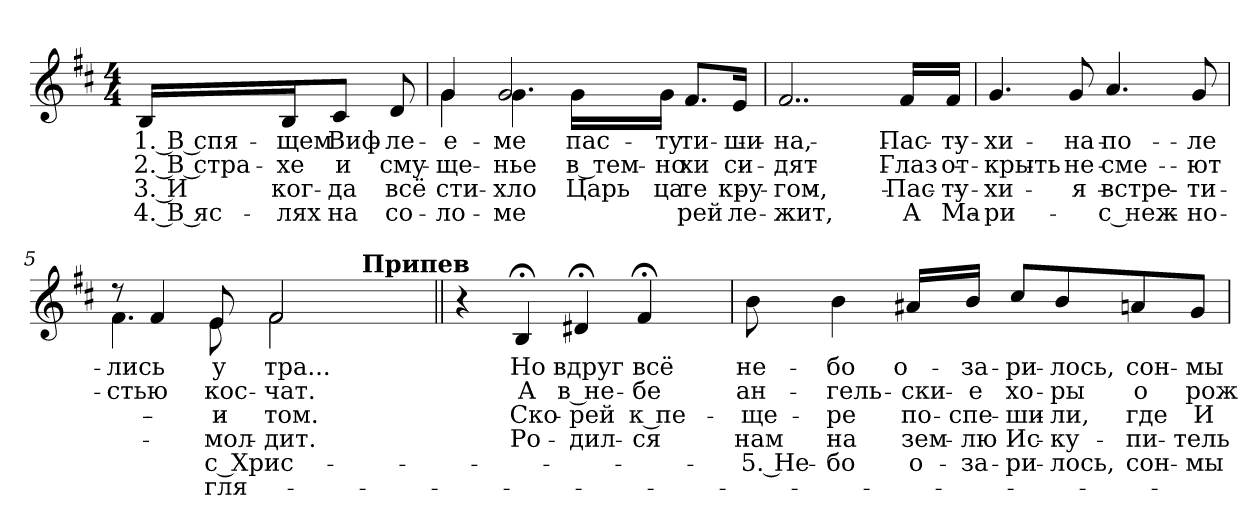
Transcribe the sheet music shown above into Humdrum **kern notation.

**kern	**text	**text	**text	**text	**text	**text
*part1	*part1	*part1	*part1	*part1	*part1	*part1
*staff1	*staff1	*staff1	*staff1	*staff1	*staff1	*staff1
!!LO:PB:g=z
*clefG2	*	*	*	*	*	*
*k[f#c#]	*	*	*	*	*	*
*D:	*	*	*	*	*	*
*M4/4	*	*	*	*	*	*
=1	=1	=1	=1	=1	=1	=1
!	!LO:LY:b:color=#000000	!LO:LY:b:color=#000000	!LO:LY:b:color=#000000	!LO:LY:b:color=#000000	!	!
16Bi/LL	1. В спя-	2. В стра-	3. И	4. В яс-	.	.
!	!LO:LY:b:color=#000000	!LO:LY:b:color=#000000	!LO:LY:b:color=#000000	!LO:LY:b:color=#000000	!	!
16Bi/J	-щем	-хе	ког-	-лях	.	.
!	!LO:LY:b:color=#000000	!LO:LY:b:color=#000000	!LO:LY:b:color=#000000	!LO:LY:b:color=#000000	!	!
8c#i/J	Виф-	и	-да	на	.	.
!	!LO:LY:b:color=#000000	!LO:LY:b:color=#000000	!LO:LY:b:color=#000000	!LO:LY:b:color=#000000	!	!
8di/	-ле-	сму-	всё	со-	.	.
=2	=2	=2	=2	=2	=2	=2
*^	*	*	*	*	*	*
!	!	!LO:LY:b:color=#000000	!LO:LY:b:color=#000000	!LO:LY:b:color=#000000	!LO:LY:b:color=#000000	!	!
4gi/	4gi\	-е-	-ще-	сти-	-ло-	.	.
!	!	!LO:LY:b:color=#000000	!LO:LY:b:color=#000000	!LO:LY:b:color=#000000	!LO:LY:b:color=#000000	!	!
2gi/	4.gi\	-ме	-нье	-хло	-ме	.	.
!	!	!LO:LY:b:color=#000000	!LO:LY:b:color=#000000	!LO:LY:b:color=#000000	!	!	!
.	16gi\LL	пас-	в тем-	Царь	.	.	.
!	!	!LO:LY:b:color=#000000	!LO:LY:b:color=#000000	!LO:LY:b:color=#000000	!	!	!
.	16gi\JJ	-ту-	-но-	ца-	.	.	.
!	!	!LO:LY:b:color=#000000	!LO:LY:b:color=#000000	!LO:LY:b:color=#000000	!LO:LY:b:color=#000000	!	!
8.f#i/L	4ryy	ти-	-хи	-те	-рей	.	.
!	!	!LO:LY:b:color=#000000	!LO:LY:b:color=#000000	!LO:LY:b:color=#000000	!LO:LY:b:color=#000000	!	!
16ei/Jk	.	-ши-	си-	кру-	ле-	.	.
*v	*v	*	*	*	*	*	*
=3	=3	=3	=3	=3	=3	=3
!	!LO:LY:b:color=#000000	!LO:LY:b:color=#000000	!LO:LY:b:color=#000000	!LO:LY:b:color=#000000	!	!
2..f#i/	-на,	-дят	-гом,	-жит,	.	.
!	!LO:LY:b:color=#000000	!LO:LY:b:color=#000000	!LO:LY:b:color=#000000	!LO:LY:b:color=#000000	!	!
16f#i/LL	Пас-	Глаз	Пас-	А	.	.
!	!LO:LY:b:color=#000000	!LO:LY:b:color=#000000	!LO:LY:b:color=#000000	!LO:LY:b:color=#000000	!	!
16f#i/JJ	-ту-	от-	-ту-	Ма-	.	.
=4	=4	=4	=4	=4	=4	=4
!	!LO:LY:b:color=#000000	!LO:LY:b:color=#000000	!LO:LY:b:color=#000000	!LO:LY:b:color=#000000	!	!
4.gi/	-хи	-крыть	-хи	-ри-	.	.
!	!LO:LY:b:color=#000000	!LO:LY:b:color=#000000	!LO:LY:b:color=#000000	!	!	!
8gi/	на	не	-я	.	.	.
!	!LO:LY:b:color=#000000	!LO:LY:b:color=#000000	!LO:LY:b:color=#000000	!LO:LY:b:color=#000000	!	!
4.ai/	по-	сме-	встре-	с неж-	.	.
!	!LO:LY:b:color=#000000	!LO:LY:b:color=#000000	!LO:LY:b:color=#000000	!LO:LY:b:color=#000000	!	!
8gi/	-ле	-ют	-ти-	-но-	.	.
!!LO:LB:g=z
=5	=5	=5	=5	=5	=5	=5
*^	*	*	*	*	*	*
!	!	!LO:LY:b:color=#000000	!LO:LY:b:color=#000000	!	!	!	!
*	*^	*	*	*	*	*	*
8r	4.f#i\	2ryy	-лись	-стью	.	.	.	.
4f#i/	.	.	.	.	.	.	.	.
!	!	!	!LO:LY:b:color=#000000	!LO:LY:b:color=#000000	!LO:LY:b:color=#000000	!LO:LY:b:color=#000000	!LO:LY:b:color=#000000	!LO:LY:b:color=#000000
8ei/	8ei\	.	у	кос-	и	мол-	с Хрис-	гля-
!	!	!	!LO:LY:b:color=#000000	!LO:LY:b:color=#000000	!LO:LY:b:color=#000000	!LO:LY:b:color=#000000	!	!
2f#i/	2f#i\	4ryy	-тра...	-чат.	-том.	-дит.	.	.
.	.	32ryy	.	.	.	.	.	.
.	.	64ryy	.	.	.	.	.	.
.	.	256ryy	.	.	.	.	.	.
.	.	1024ryy	.	.	.	.	.	.
!	!	!LO:TX:a:B:t=Припев	!	!	!	!	!	!
.	.	8ryy	.	.	.	.	.	.
.	.	16ryy	.	.	.	.	.	.
.	.	128ryy	.	.	.	.	.	.
.	.	512.ryy	.	.	.	.	.	.
*v	*v	*v	*	*	*	*	*	*
=6||	=6||	=6||	=6||	=6||	=6||	=6||
4r	.	.	.	.	.	.
!	!LO:LY:b:color=#000000	!LO:LY:b:color=#000000	!LO:LY:b:color=#000000	!LO:LY:b:color=#000000	!	!
4B;i/	Но	А	Ско-	Ро-	.	.
!	!LO:LY:b:color=#000000	!LO:LY:b:color=#000000	!LO:LY:b:color=#000000	!LO:LY:b:color=#000000	!	!
4d#X;i/	вдруг	в не-	-рей	-дил-	.	.
!	!LO:LY:b:color=#000000	!LO:LY:b:color=#000000	!LO:LY:b:color=#000000	!LO:LY:b:color=#000000	!	!
4f#;i/	всё	-бе	к пе-	-ся	.	.
=7	=7	=7	=7	=7	=7	=7
!	!LO:LY:b:color=#000000	!LO:LY:b:color=#000000	!LO:LY:b:color=#000000	!LO:LY:b:color=#000000	!LO:LY:b:color=#000000	!
8bi\	не-	ан-	-ще-	нам	5. Не-	.
!	!LO:LY:b:color=#000000	!LO:LY:b:color=#000000	!LO:LY:b:color=#000000	!LO:LY:b:color=#000000	!LO:LY:b:color=#000000	!
4bi\	-бо	-гель-	-ре	на	-бо	.
!	!LO:LY:b:color=#000000	!LO:LY:b:color=#000000	!LO:LY:b:color=#000000	!LO:LY:b:color=#000000	!LO:LY:b:color=#000000	!
16a#Xi/LL	о-	-ски-	по-	зем-	о-	.
!	!LO:LY:b:color=#000000	!LO:LY:b:color=#000000	!LO:LY:b:color=#000000	!LO:LY:b:color=#000000	!LO:LY:b:color=#000000	!
16bi/JJ	-за-	-е	-спе-	-лю	-за-	.
!	!LO:LY:b:color=#000000	!LO:LY:b:color=#000000	!LO:LY:b:color=#000000	!LO:LY:b:color=#000000	!LO:LY:b:color=#000000	!
8cc#i/L	-ри-	хо-	-ши-	Ис-	-ри-	.
!	!LO:LY:b:color=#000000	!LO:LY:b:color=#000000	!LO:LY:b:color=#000000	!LO:LY:b:color=#000000	!LO:LY:b:color=#000000	!
8bi/	-лось,	-ры	-ли,	-ку-	-лось,	.
!	!LO:LY:b:color=#000000	!LO:LY:b:color=#000000	!LO:LY:b:color=#000000	!LO:LY:b:color=#000000	!LO:LY:b:color=#000000	!
8ani/	сон-	о	где	-пи-	сон-	.
!	!LO:LY:b:color=#000000	!LO:LY:b:color=#000000	!LO:LY:b:color=#000000	!LO:LY:b:color=#000000	!LO:LY:b:color=#000000	!
8gi/J	-мы	рож-	И-	-тель	-мы	.
=	=	=	=	=	=	=
*-	*-	*-	*-	*-	*-	*-
